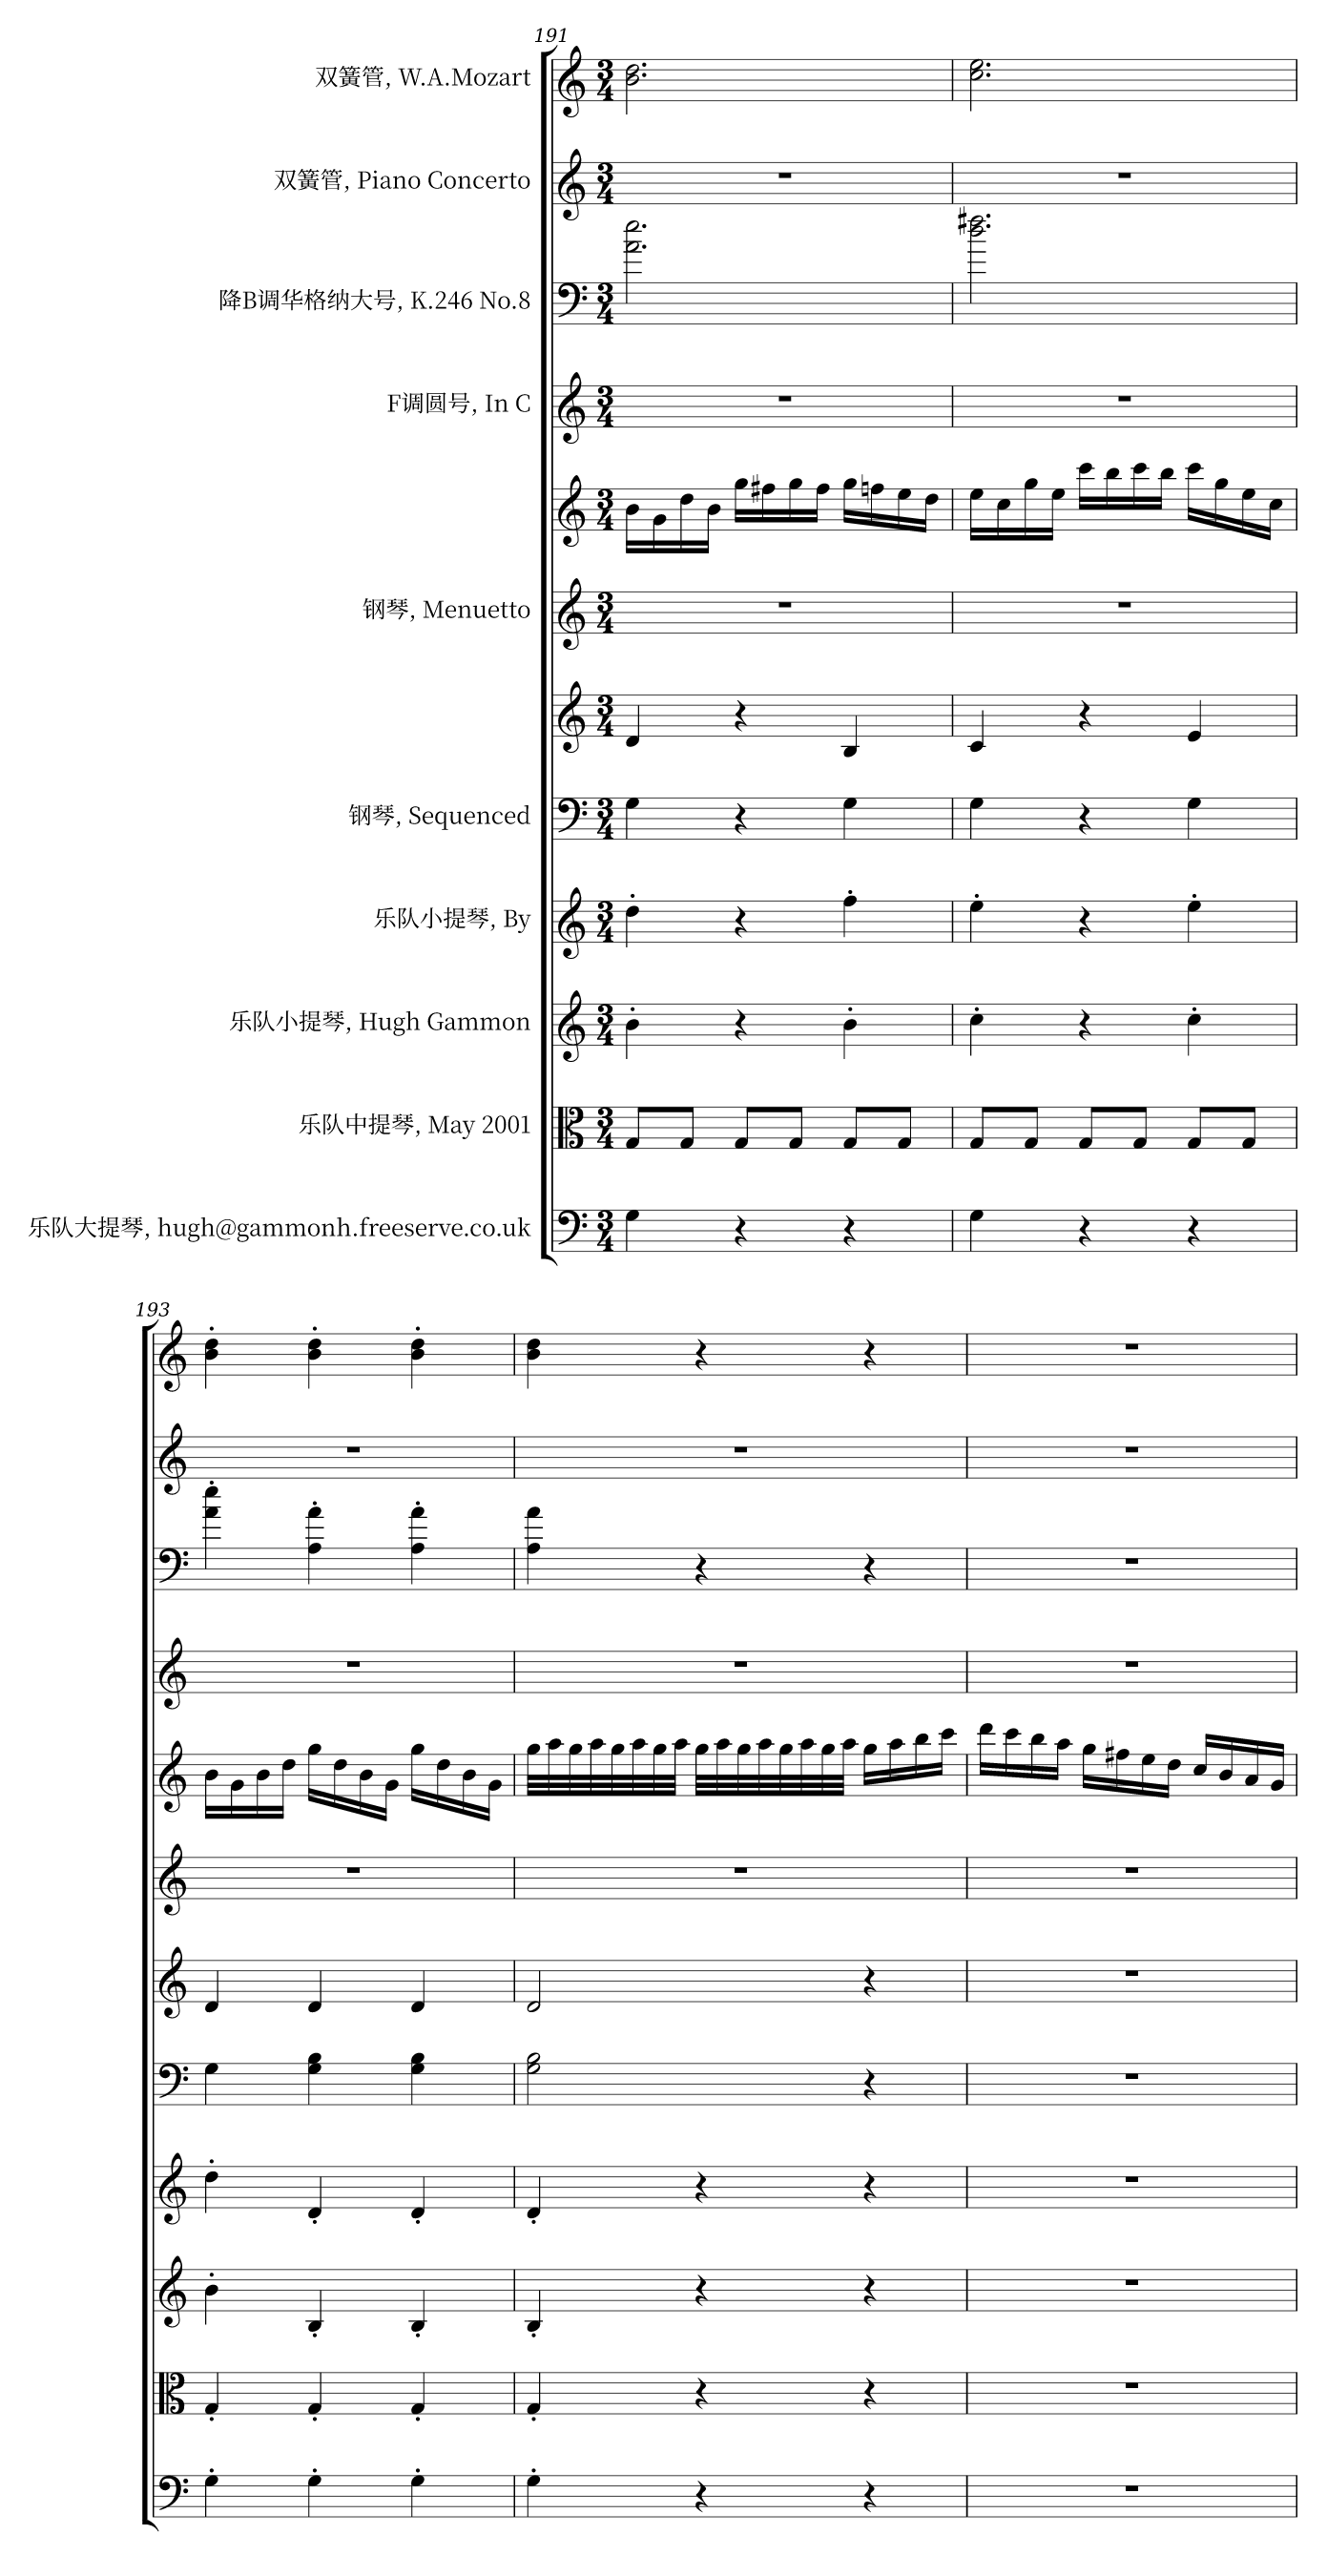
**kern	**kern	**kern	**kern	**kern	**kern	**kern	**kern	**kern	**kern	**kern	**kern
*part10	*part9	*part8	*part7	*part6	*part6	*part5	*part5	*part4	*part3	*part2	*part1
*staff12	*staff11	*staff10	*staff9	*staff8	*staff7	*staff6	*staff5	*staff4	*staff3	*staff2	*staff1
*I"乐队大提琴, hugh@gammonh.freeserve.co.uk	*I"乐队中提琴, May 2001	*I"乐队小提琴, Hugh Gammon	*I"乐队小提琴,         By	*I"钢琴, Sequenced	*	*I"钢琴, Menuetto	*	*I"F调圆号, In C	*I"降B调华格纳大号, K.246 No.8	*I"双簧管, Piano Concerto	*I"双簧管, W.A.Mozart
!!LO:PB:g=z
*clefF4	*clefC3	*clefG2	*clefG2	*clefF4	*clefG2	*clefG2	*clefG2	*clefG2	*clefF4	*clefG2	*clefG2
*	*	*	*	*	*	*	*	*ITrd4c7	*ITrd1c2	*	*
*k[]	*k[]	*k[]	*k[]	*k[]	*k[]	*k[]	*k[]	*k[b-]	*k[b-e-]	*k[]	*k[]
*M3/4	*M3/4	*M3/4	*M3/4	*M3/4	*M3/4	*M3/4	*M3/4	*M3/4	*M3/4	*M3/4	*M3/4
=191	=191	=191	=191	=191	=191	=191	=191	=191	=191	=191	=191
4G\	8G/L	4b'\	4dd'\	4G\	4d/	2.r	16b\LL	2.r	2.g\ 2.dd\	2.r	2.b\ 2.dd\
.	.	.	.	.	.	.	16g\	.	.	.	.
.	8G/J	.	.	.	.	.	16dd\	.	.	.	.
.	.	.	.	.	.	.	16b\JJ	.	.	.	.
4r	8G/L	4r	4r	4r	4r	.	16gg\LL	.	.	.	.
.	.	.	.	.	.	.	16ff#X\	.	.	.	.
.	8G/J	.	.	.	.	.	16gg\	.	.	.	.
.	.	.	.	.	.	.	16ff#\JJ	.	.	.	.
4r	8G/L	4b'\	4ff'\	4G\	4B/	.	16gg\LL	.	.	.	.
.	.	.	.	.	.	.	16ffn\	.	.	.	.
.	8G/J	.	.	.	.	.	16ee\	.	.	.	.
.	.	.	.	.	.	.	16dd\JJ	.	.	.	.
=192	=192	=192	=192	=192	=192	=192	=192	=192	=192	=192	=192
4G\	8G/L	4cc'\	4ee'\	4G\	4c/	2.r	16ee\LL	2.r	2.cc\ 2.een\	2.r	2.cc\ 2.ee\
.	.	.	.	.	.	.	16cc\	.	.	.	.
.	8G/J	.	.	.	.	.	16gg\	.	.	.	.
.	.	.	.	.	.	.	16ee\JJ	.	.	.	.
4r	8G/L	4r	4r	4r	4r	.	16ccc\LL	.	.	.	.
.	.	.	.	.	.	.	16bb\	.	.	.	.
.	8G/J	.	.	.	.	.	16ccc\	.	.	.	.
.	.	.	.	.	.	.	16bb\JJ	.	.	.	.
4r	8G/L	4cc'\	4ee'\	4G\	4e/	.	16ccc\LL	.	.	.	.
.	.	.	.	.	.	.	16gg\	.	.	.	.
.	8G/J	.	.	.	.	.	16ee\	.	.	.	.
.	.	.	.	.	.	.	16cc\JJ	.	.	.	.
=193	=193	=193	=193	=193	=193	=193	=193	=193	=193	=193	=193
4G'\	4G'/	4b'\	4dd'\	4G\	4d/	2.r	16b\LL	2.r	4g\' 4dd\'	2.r	4b\' 4dd\'
.	.	.	.	.	.	.	16g\	.	.	.	.
.	.	.	.	.	.	.	16b\	.	.	.	.
.	.	.	.	.	.	.	16dd\JJ	.	.	.	.
4G'\	4G'/	4B'/	4d'/	4G\ 4B\	4d/	.	16gg\LL	.	4G\' 4g\'	.	4b\' 4dd\'
.	.	.	.	.	.	.	16dd\	.	.	.	.
.	.	.	.	.	.	.	16b\	.	.	.	.
.	.	.	.	.	.	.	16g\JJ	.	.	.	.
4G'\	4G'/	4B'/	4d'/	4G\ 4B\	4d/	.	16gg\LL	.	4G\' 4g\'	.	4b\' 4dd\'
.	.	.	.	.	.	.	16dd\	.	.	.	.
.	.	.	.	.	.	.	16b\	.	.	.	.
.	.	.	.	.	.	.	16g\JJ	.	.	.	.
!!LO:PB:g=z
=194	=194	=194	=194	=194	=194	=194	=194	=194	=194	=194	=194
4G'\	4G'/	4B'/	4d'/	2G\ 2B\	2d/	2.r	32gg\LLL	2.r	4G\ 4g\	2.r	4b\ 4dd\
.	.	.	.	.	.	.	32aa\	.	.	.	.
.	.	.	.	.	.	.	32gg\	.	.	.	.
.	.	.	.	.	.	.	32aa\	.	.	.	.
.	.	.	.	.	.	.	32gg\	.	.	.	.
.	.	.	.	.	.	.	32aa\	.	.	.	.
.	.	.	.	.	.	.	32gg\	.	.	.	.
.	.	.	.	.	.	.	32aa\JJJ	.	.	.	.
4r	4r	4r	4r	.	.	.	32gg\LLL	.	4r	.	4r
.	.	.	.	.	.	.	32aa\	.	.	.	.
.	.	.	.	.	.	.	32gg\	.	.	.	.
.	.	.	.	.	.	.	32aa\	.	.	.	.
.	.	.	.	.	.	.	32gg\	.	.	.	.
.	.	.	.	.	.	.	32aa\	.	.	.	.
.	.	.	.	.	.	.	32gg\	.	.	.	.
.	.	.	.	.	.	.	32aa\JJJ	.	.	.	.
4r	4r	4r	4r	4r	4r	.	16gg\LL	.	4r	.	4r
.	.	.	.	.	.	.	16aa\	.	.	.	.
.	.	.	.	.	.	.	16bb\	.	.	.	.
.	.	.	.	.	.	.	16ccc\JJ	.	.	.	.
=195	=195	=195	=195	=195	=195	=195	=195	=195	=195	=195	=195
2.r	2.r	2.r	2.r	2.r	2.r	2.r	16ddd\LL	2.r	2.r	2.r	2.r
.	.	.	.	.	.	.	16ccc\	.	.	.	.
.	.	.	.	.	.	.	16bb\	.	.	.	.
.	.	.	.	.	.	.	16aa\JJ	.	.	.	.
.	.	.	.	.	.	.	16gg\LL	.	.	.	.
.	.	.	.	.	.	.	16ff#X\	.	.	.	.
.	.	.	.	.	.	.	16ee\	.	.	.	.
.	.	.	.	.	.	.	16dd\JJ	.	.	.	.
.	.	.	.	.	.	.	16cc/LL	.	.	.	.
.	.	.	.	.	.	.	16b/	.	.	.	.
.	.	.	.	.	.	.	16a/	.	.	.	.
.	.	.	.	.	.	.	16g/JJ	.	.	.	.
=	=	=	=	=	=	=	=	=	=	=	=
*-	*-	*-	*-	*-	*-	*-	*-	*-	*-	*-	*-
